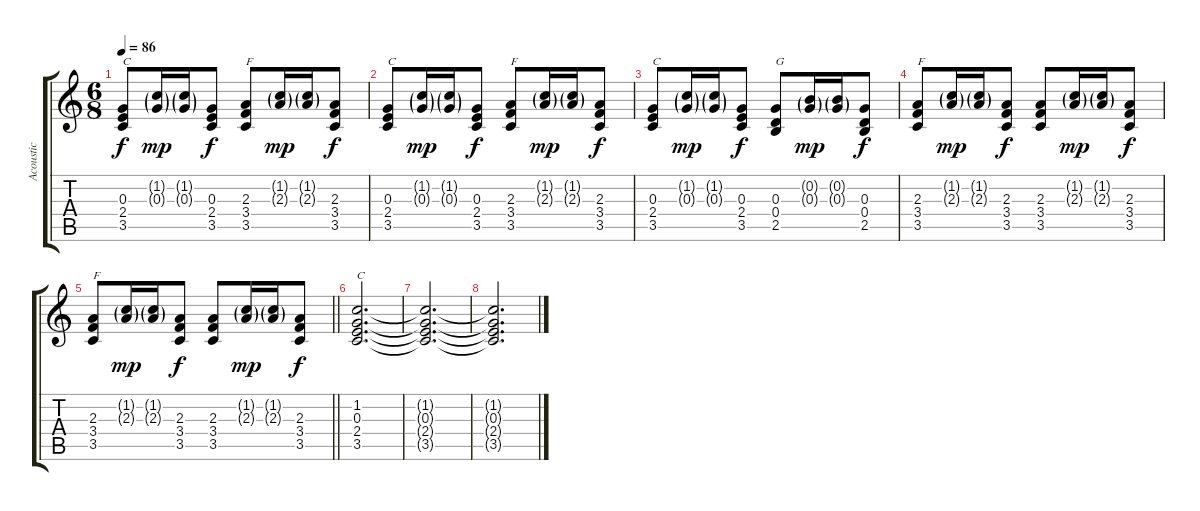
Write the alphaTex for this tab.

\track ("Acoustic" "Acoustic") {instrument acousticguitarsteel}
\staff {score tabs}
\tuning (E4 B3 G3 D3 A2 E2) {hide}
\ts (6 8)
\tempo 86
\clef g2
\ks c
(0.3 2.4 3.5).8{txt "C" dy f} (1.2{g} 0.3{g}).16{dy mp} (1.2{g} 0.3{g}).16 (0.3 2.4 3.5).8{dy f} (2.3 3.4 3.5).8{txt "F"} (1.2{g} 2.3{g}).16{dy mp} (1.2{g} 2.3{g}).16 (2.3 3.4 3.5).8{dy f} |
(0.3 2.4 3.5).8{txt "C"} (1.2{g} 0.3{g}).16{dy mp} (1.2{g} 0.3{g}).16 (0.3 2.4 3.5).8{dy f} (2.3 3.4 3.5).8{txt "F"} (1.2{g} 2.3{g}).16{dy mp} (1.2{g} 2.3{g}).16 (2.3 3.4 3.5).8{dy f} |
(0.3 2.4 3.5).8{txt "C"} (1.2{g} 0.3{g}).16{dy mp} (1.2{g} 0.3{g}).16 (0.3 2.4 3.5).8{dy f} (0.3 0.4 2.5).8{txt "G"} (0.2{g} 0.3{g}).16{dy mp} (0.2{g} 0.3{g}).16 (0.3 0.4 2.5).8{dy f} |
(2.3 3.4 3.5).8{txt "F"} (1.2{g} 2.3{g}).16{dy mp} (1.2{g} 2.3{g}).16 (2.3 3.4 3.5).8{dy f} (2.3 3.4 3.5).8 (1.2{g} 2.3{g}).16{dy mp} (1.2{g} 2.3{g}).16 (2.3 3.4 3.5).8{dy f} |
\barLineRight lightlight
(2.3 3.4 3.5).8{txt "F"} (1.2{g} 2.3{g}).16{dy mp} (1.2{g} 2.3{g}).16 (2.3 3.4 3.5).8{dy f} (2.3 3.4 3.5).8 (1.2{g} 2.3{g}).16{dy mp} (1.2{g} 2.3{g}).16 (2.3 3.4 3.5).8{dy f} |
(1.2 0.3 2.4 3.5).2{d txt "C"} |
(1.2{t} 0.3{t} 2.4{t} 3.5{t}).2{d} |
(1.2{t} 0.3{t} 2.4{t} 3.5{t}).2{d}
